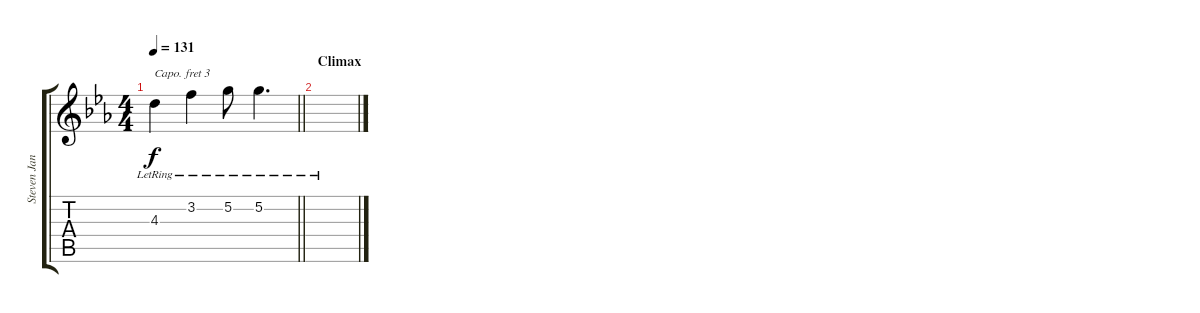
\track ("Steven Janssens (elec. gtr.) Capo 3th" "Steven Jan") {instrument electricguitarclean}
\staff {score tabs}
\capo 3
\tuning (E4 B3 G3 D3 A2 E2) {hide}
\ts (4 4)
\tempo 131
\clef g2
\barLineRight lightlight
\ks cminor
4.3{lr}.4{dy f} 3.2{lr}.4 5.2{lr}.8 5.2{lr}.4{d} |
\section ("" "Climax")
